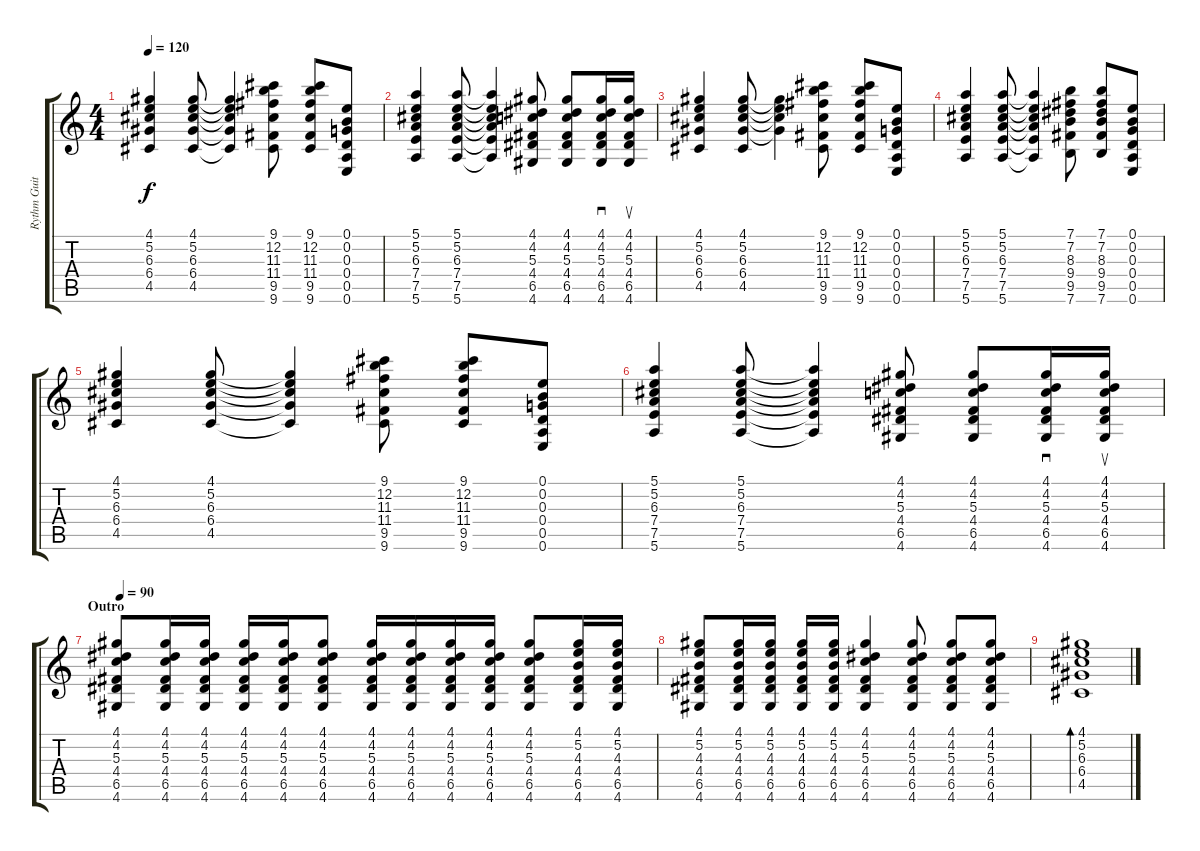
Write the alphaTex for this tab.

\track ("Rythm Guitar" "Rythm Guit") {instrument acousticguitarsteel}
\staff {score tabs}
\tuning (E4 B3 G3 D3 A2 E2) {hide}
\ts (4 4)
\tempo 120
\clef g2
\ks c
(4.1 5.2 6.3 6.4 4.5).4{dy f} (4.1 5.2 6.3 6.4 4.5).8 (4.1{t} 5.2{t} 6.3{t} 6.4{t} 4.5{t}).4 (9.1 12.2 11.3 11.4 9.5 9.6).8 (9.1 12.2 11.3 11.4 9.5 9.6).8 (0.1 0.2 0.3 0.4 0.5 0.6).8 |
(5.1 5.2 6.3 7.4 7.5 5.6).4 (5.1 5.2 6.3 7.4 7.5 5.6).8 (5.1{t} 5.2{t} 6.3{t} 7.4{t} 7.5{t} 5.6{t}).4 (4.1 4.2 5.3 4.4 6.5 4.6).8 (4.1 4.2 5.3 4.4 6.5 4.6).8 (4.1 4.2 5.3 4.4 6.5 4.6).16{sd} (4.1 4.2 5.3 4.4 6.5 4.6).16{su} |
(4.1 5.2 6.3 6.4 4.5).4 (4.1 5.2 6.3 6.4 4.5).8 (4.1{t} 5.2{t} 6.3{t} 6.4{t}).4 (9.1 12.2 11.3 11.4 9.5 9.6).8 (9.1 12.2 11.3 11.4 9.5 9.6).8 (0.1 0.2 0.3 0.4 0.5 0.6).8 |
(5.1 5.2 6.3 7.4 7.5 5.6).4 (5.1 5.2 6.3 7.4 7.5 5.6).8 (5.1{t} 5.2{t} 6.3{t} 7.4{t} 7.5{t} 5.6{t}).4 (7.1 7.2 8.3 9.4 9.5 7.6).8 (7.1 7.2 8.3 9.4 9.5 7.6).8 (0.1 0.2 0.3 0.4 0.5 0.6).8 |
(4.1 5.2 6.3 6.4 4.5).4 (4.1 5.2 6.3 6.4 4.5).8 (4.1{t} 5.2{t} 6.3{t} 6.4{t} 4.5{t}).4 (9.1 12.2 11.3 11.4 9.5 9.6).8 (9.1 12.2 11.3 11.4 9.5 9.6).8 (0.1 0.2 0.3 0.4 0.5 0.6).8 |
(5.1 5.2 6.3 7.4 7.5 5.6).4 (5.1 5.2 6.3 7.4 7.5 5.6).8 (5.1{t} 5.2{t} 6.3{t} 7.4{t} 7.5{t} 5.6{t}).4 (4.1 4.2 5.3 4.4 6.5 4.6).8 (4.1 4.2 5.3 4.4 6.5 4.6).8 (4.1 4.2 5.3 4.4 6.5 4.6).16{sd} (4.1 4.2 5.3 4.4 6.5 4.6).16{su} |
\section ("" "Outro")
\tempo 90
(4.1 4.2 5.3 4.4 6.5 4.6).8 (4.1 4.2 5.3 4.4 6.5 4.6).16 (4.1 4.2 5.3 4.4 6.5 4.6).16 (4.1 4.2 5.3 4.4 6.5 4.6).16 (4.1 4.2 5.3 4.4 6.5 4.6).16 (4.1 4.2 5.3 4.4 6.5 4.6).8 (4.1 4.2 5.3 4.4 6.5 4.6).16 (4.1 4.2 5.3 4.4 6.5 4.6).16 (4.1 4.2 5.3 4.4 6.5 4.6).16 (4.1 4.2 5.3 4.4 6.5 4.6).16 (4.1 4.2 5.3 4.4 6.5 4.6).8 (4.1 5.2 4.3 4.4 6.5 4.6).16 (4.1 5.2 4.3 4.4 6.5 4.6).16 |
(4.1 5.2 4.3 4.4 6.5 4.6).8 (4.1 5.2 4.3 4.4 6.5 4.6).16 (4.1 5.2 4.3 4.4 6.5 4.6).16 (4.1 5.2 4.3 4.4 6.5 4.6).16 (4.1 5.2 4.3 4.4 6.5 4.6).16 (4.1 4.2 5.3 4.4 6.5 4.6).4 (4.1 4.2 5.3 4.4 6.5 4.6).8 (4.1 4.2 5.3 4.4 6.5 4.6).8 (4.1 4.2 5.3 4.4 6.5 4.6).8 |
(4.1 5.2 6.3 6.4 4.5).1{bd 480}
